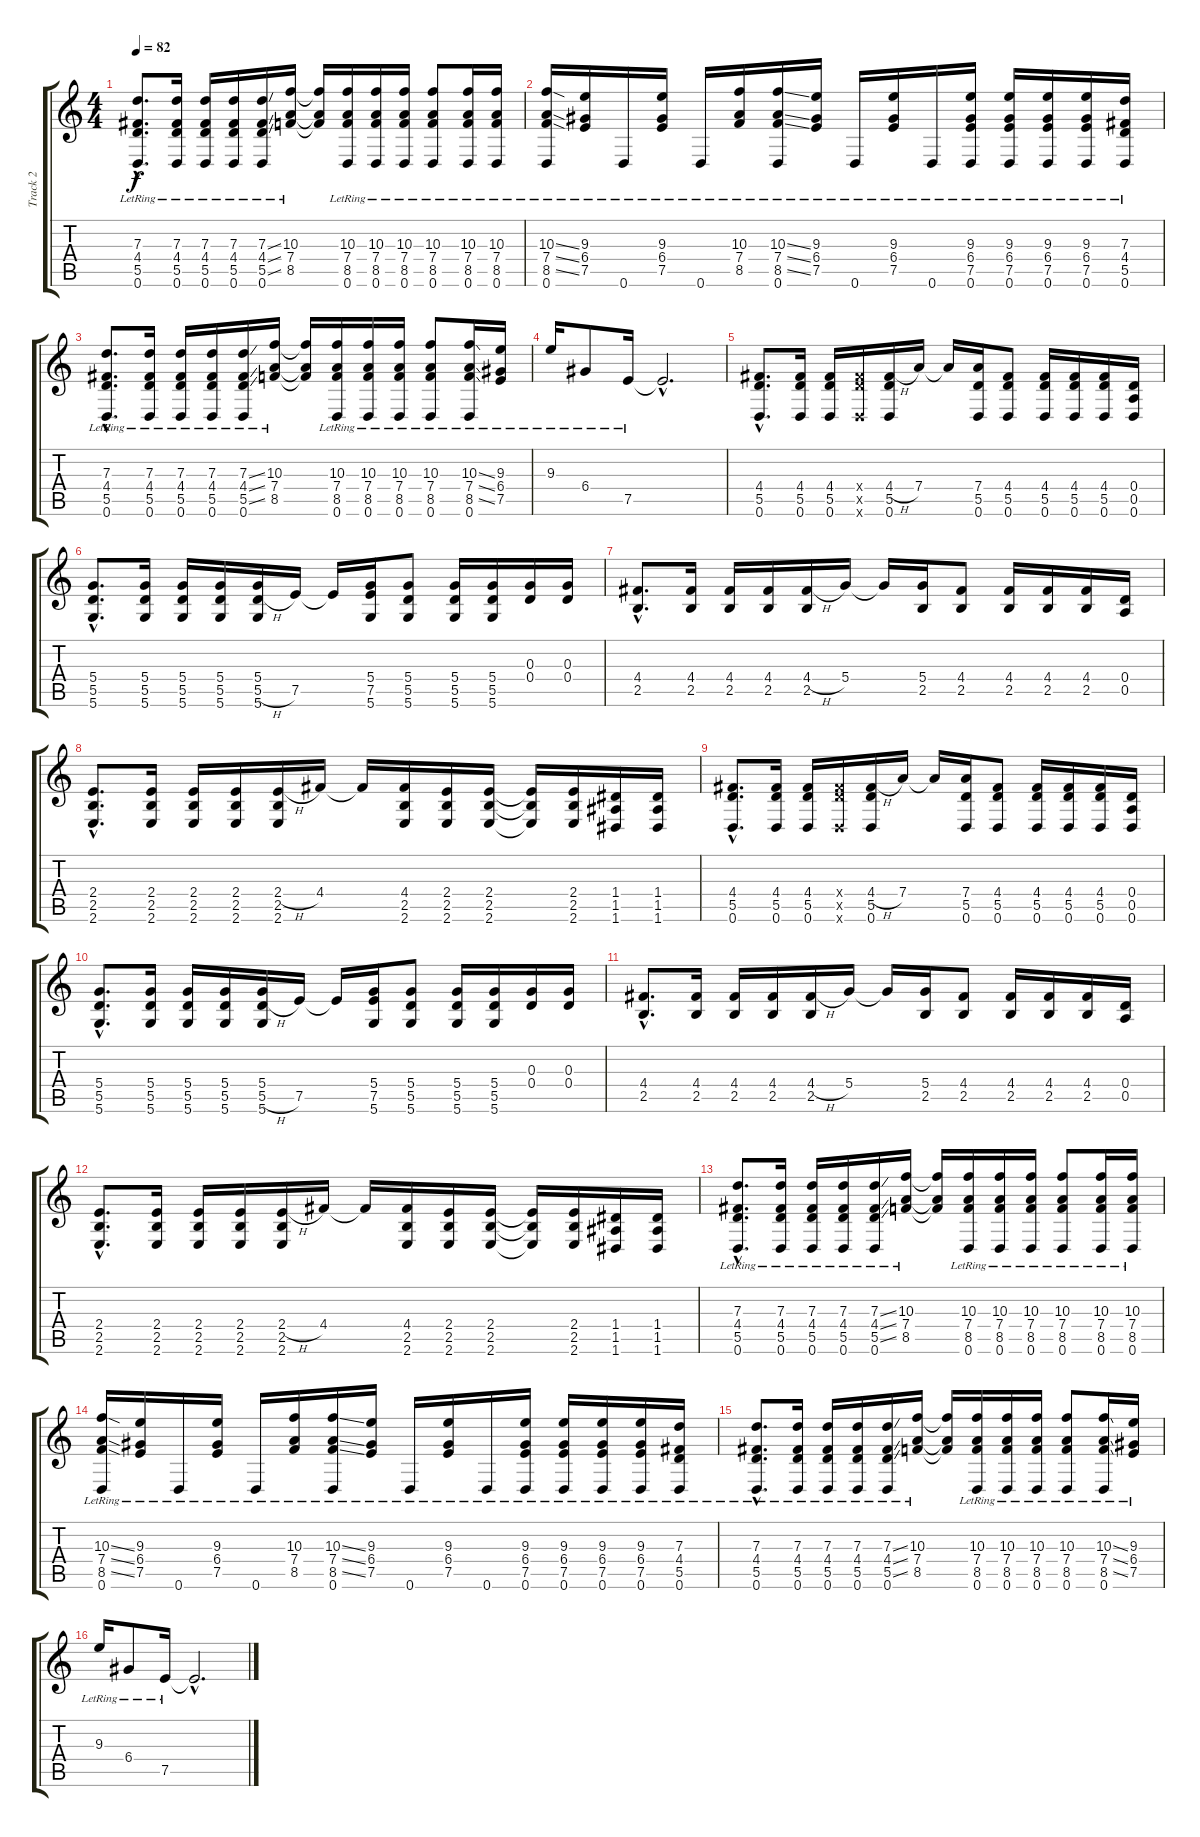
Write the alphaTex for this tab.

\track ("Track 2" "Track 2") {instrument electricguitarclean}
\staff {score tabs}
\tuning (E4 B3 G3 D3 A2 D2) {hide}
\ts (4 4)
\tempo 82
\clef g2
\ks c
(7.3{hac lr} 4.4{hac lr} 5.5{hac lr} 0.6{hac lr}).8{d dy f} (7.3{lr} 4.4{lr} 5.5{lr} 0.6{lr}).16 (7.3{lr} 4.4{lr} 5.5{lr} 0.6{lr}).16 (7.3{lr} 4.4{lr} 5.5{lr} 0.6{lr}).16 (7.3{ss} 4.4{ss} 5.5{ss} 0.6{lr}).16 (10.3{lr} 7.4{lr} 8.5{lr}).16 (10.3{t} 7.4{t} 8.5{t}).16 (10.3{lr} 7.4{lr} 8.5{lr} 0.6{lr}).16 (10.3{lr} 7.4{lr} 8.5{lr} 0.6{lr}).16 (10.3{lr} 7.4{lr} 8.5{lr} 0.6{lr}).16 (10.3{lr} 7.4{lr} 8.5{lr} 0.6{lr}).8 (10.3{lr} 7.4{lr} 8.5{lr} 0.6{lr}).16 (10.3{lr} 7.4{lr} 8.5{lr} 0.6{lr}).16 |
(10.3{ss} 7.4{ss} 8.5{ss} 0.6{lr}).16 (9.3{lr} 6.4{lr} 7.5{lr}).16 0.6{lr}.16 (9.3{lr} 6.4{lr} 7.5{lr}).16 0.6{lr}.16 (10.3{lr} 7.4{lr} 8.5{lr}).16 (10.3{ss} 7.4{ss} 8.5{ss} 0.6{lr}).16 (9.3{lr} 6.4{lr} 7.5{lr}).16 0.6{lr}.16 (9.3{lr} 6.4{lr} 7.5{lr}).16 0.6{lr}.16 (9.3{lr} 6.4{lr} 7.5{lr} 0.6{lr}).16 (9.3{lr} 6.4{lr} 7.5{lr} 0.6{lr}).16 (9.3{lr} 6.4{lr} 7.5{lr} 0.6{lr}).16 (9.3{lr} 6.4{lr} 7.5{lr} 0.6{lr}).16 (7.3{lr} 4.4{lr} 5.5{lr} 0.6{lr}).16 |
(7.3{hac lr} 4.4{hac lr} 5.5{hac lr} 0.6{hac lr}).8{d} (7.3{lr} 4.4{lr} 5.5{lr} 0.6{lr}).16 (7.3{lr} 4.4{lr} 5.5{lr} 0.6{lr}).16 (7.3{lr} 4.4{lr} 5.5{lr} 0.6{lr}).16 (7.3{ss} 4.4{ss} 5.5{ss} 0.6{lr}).16 (10.3{lr} 7.4{lr} 8.5{lr}).16 (10.3{t} 7.4{t} 8.5{t}).16 (10.3{lr} 7.4{lr} 8.5{lr} 0.6{lr}).16 (10.3{lr} 7.4{lr} 8.5{lr} 0.6{lr}).16 (10.3{lr} 7.4{lr} 8.5{lr} 0.6{lr}).16 (10.3{lr} 7.4{lr} 8.5{lr} 0.6{lr}).8 (10.3{ss} 7.4{ss} 8.5{ss} 0.6{lr}).16 (9.3{lr} 6.4{lr} 7.5{lr}).16 |
9.3{lr}.16 6.4{lr}.8 7.5{lr}.16 7.5{hac t}.2{d} |
(4.4{hac} 5.5{hac} 0.6{hac}).8{d} (4.4 5.5 0.6).16 (4.4 5.5 0.6).16 (4.4{x} 5.5{x} 0.6{x}).16 (4.4{h} 5.5 0.6).16 7.4.16 7.4{t}.16 (7.4 5.5 0.6).16 (4.4 5.5 0.6).8 (4.4 5.5 0.6).16 (4.4 5.5 0.6).16 (4.4 5.5 0.6).16 (0.4 0.5 0.6).16 |
(5.4{hac} 5.5{hac} 5.6{hac}).8{d} (5.4 5.5 5.6).16 (5.4 5.5 5.6).16 (5.4 5.5 5.6).16 (5.4 5.5{h} 5.6).16 7.5.16 7.5{t}.16 (5.4 7.5 5.6).16 (5.4 5.5 5.6).8 (5.4 5.5 5.6).16 (5.4 5.5 5.6).16 (0.3 0.4).16 (0.3 0.4).16 |
(4.4{hac} 2.5{hac}).8{d} (4.4 2.5).16 (4.4 2.5).16 (4.4 2.5).16 (4.4{h} 2.5).16 5.4.16 5.4{t}.16 (5.4 2.5).16 (4.4 2.5).8 (4.4 2.5).16 (4.4 2.5).16 (4.4 2.5).16 (0.4 0.5).16 |
(2.4{hac} 2.5{hac} 2.6{hac}).8{d} (2.4 2.5 2.6).16 (2.4 2.5 2.6).16 (2.4 2.5 2.6).16 (2.4{h} 2.5 2.6).16 4.4.16 4.4{t}.16 (4.4 2.5 2.6).16 (2.4 2.5 2.6).16 (2.4 2.5 2.6).16 (2.4{t} 2.5{t} 2.6{t}).16 (2.4 2.5 2.6).16 (1.4 1.5 1.6).16 (1.4 1.5 1.6).16 |
(4.4{hac} 5.5{hac} 0.6{hac}).8{d} (4.4 5.5 0.6).16 (4.4 5.5 0.6).16 (4.4{x} 5.5{x} 0.6{x}).16 (4.4{h} 5.5 0.6).16 7.4.16 7.4{t}.16 (7.4 5.5 0.6).16 (4.4 5.5 0.6).8 (4.4 5.5 0.6).16 (4.4 5.5 0.6).16 (4.4 5.5 0.6).16 (0.4 0.5 0.6).16 |
(5.4{hac} 5.5{hac} 5.6{hac}).8{d} (5.4 5.5 5.6).16 (5.4 5.5 5.6).16 (5.4 5.5 5.6).16 (5.4 5.5{h} 5.6).16 7.5.16 7.5{t}.16 (5.4 7.5 5.6).16 (5.4 5.5 5.6).8 (5.4 5.5 5.6).16 (5.4 5.5 5.6).16 (0.3 0.4).16 (0.3 0.4).16 |
(4.4{hac} 2.5{hac}).8{d} (4.4 2.5).16 (4.4 2.5).16 (4.4 2.5).16 (4.4{h} 2.5).16 5.4.16 5.4{t}.16 (5.4 2.5).16 (4.4 2.5).8 (4.4 2.5).16 (4.4 2.5).16 (4.4 2.5).16 (0.4 0.5).16 |
(2.4{hac} 2.5{hac} 2.6{hac}).8{d} (2.4 2.5 2.6).16 (2.4 2.5 2.6).16 (2.4 2.5 2.6).16 (2.4{h} 2.5 2.6).16 4.4.16 4.4{t}.16 (4.4 2.5 2.6).16 (2.4 2.5 2.6).16 (2.4 2.5 2.6).16 (2.4{t} 2.5{t} 2.6{t}).16 (2.4 2.5 2.6).16 (1.4 1.5 1.6).16 (1.4 1.5 1.6).16 |
(7.3{hac lr} 4.4{hac lr} 5.5{hac lr} 0.6{hac lr}).8{d} (7.3{lr} 4.4{lr} 5.5{lr} 0.6{lr}).16 (7.3{lr} 4.4{lr} 5.5{lr} 0.6{lr}).16 (7.3{lr} 4.4{lr} 5.5{lr} 0.6{lr}).16 (7.3{ss} 4.4{ss} 5.5{ss} 0.6{lr}).16 (10.3{lr} 7.4{lr} 8.5{lr}).16 (10.3{t} 7.4{t} 8.5{t}).16 (10.3{lr} 7.4{lr} 8.5{lr} 0.6{lr}).16 (10.3{lr} 7.4{lr} 8.5{lr} 0.6{lr}).16 (10.3{lr} 7.4{lr} 8.5{lr} 0.6{lr}).16 (10.3{lr} 7.4{lr} 8.5{lr} 0.6{lr}).8 (10.3{lr} 7.4{lr} 8.5{lr} 0.6{lr}).16 (10.3{lr} 7.4{lr} 8.5{lr} 0.6{lr}).16 |
(10.3{ss} 7.4{ss} 8.5{ss} 0.6{lr}).16 (9.3{lr} 6.4{lr} 7.5{lr}).16 0.6{lr}.16 (9.3{lr} 6.4{lr} 7.5{lr}).16 0.6{lr}.16 (10.3{lr} 7.4{lr} 8.5{lr}).16 (10.3{ss} 7.4{ss} 8.5{ss} 0.6{lr}).16 (9.3{lr} 6.4{lr} 7.5{lr}).16 0.6{lr}.16 (9.3{lr} 6.4{lr} 7.5{lr}).16 0.6{lr}.16 (9.3{lr} 6.4{lr} 7.5{lr} 0.6{lr}).16 (9.3{lr} 6.4{lr} 7.5{lr} 0.6{lr}).16 (9.3{lr} 6.4{lr} 7.5{lr} 0.6{lr}).16 (9.3{lr} 6.4{lr} 7.5{lr} 0.6{lr}).16 (7.3{lr} 4.4{lr} 5.5{lr} 0.6{lr}).16 |
(7.3{hac lr} 4.4{hac lr} 5.5{hac lr} 0.6{hac lr}).8{d} (7.3{lr} 4.4{lr} 5.5{lr} 0.6{lr}).16 (7.3{lr} 4.4{lr} 5.5{lr} 0.6{lr}).16 (7.3{lr} 4.4{lr} 5.5{lr} 0.6{lr}).16 (7.3{ss} 4.4{ss} 5.5{ss} 0.6{lr}).16 (10.3{lr} 7.4{lr} 8.5{lr}).16 (10.3{t} 7.4{t} 8.5{t}).16 (10.3{lr} 7.4{lr} 8.5{lr} 0.6{lr}).16 (10.3{lr} 7.4{lr} 8.5{lr} 0.6{lr}).16 (10.3{lr} 7.4{lr} 8.5{lr} 0.6{lr}).16 (10.3{lr} 7.4{lr} 8.5{lr} 0.6{lr}).8 (10.3{ss} 7.4{ss} 8.5{ss} 0.6{lr}).16 (9.3{lr} 6.4{lr} 7.5{lr}).16 |
9.3{lr}.16 6.4{lr}.8 7.5{lr}.16 7.5{hac t}.2{d}
